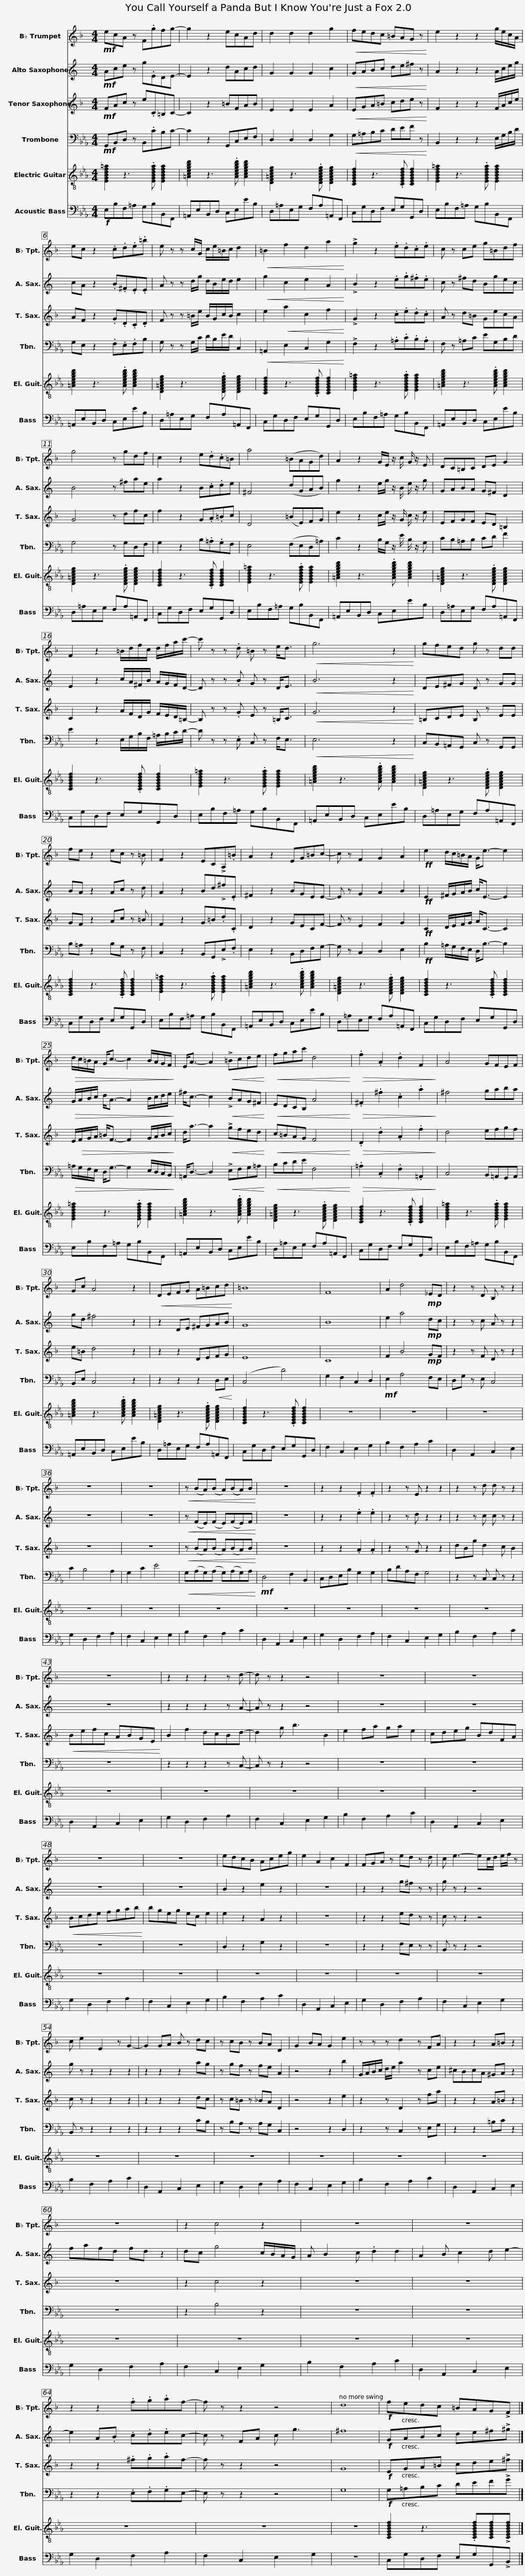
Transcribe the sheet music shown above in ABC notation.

X:1
%%score 1 2 3 4 5 6
L:1/8
M:4/4
I:linebreak $
K:Eb
V:1 treble transpose=-2
V:2 treble transpose=-9
V:3 treble transpose=-14
V:4 bass
V:5 treble-8
V:6 bass transpose=-12
V:1
[K:F]!mf! ecA z F.gfg- | g2 z2 ecAd | d2 d2 d2 g2 |!<(! fedc =BAG z!<)! | e2 z2 z2 g/e/c/A/ |$ %5
 ec z2 .c.d.e.=b | e z z c/G/ c/e/=B/c/ d2 |!<(! =B2 f2 d2 a2!<)! | !>!g2 z2 .e.d.c.e | c z ce g=Bdf |$ %10
 g4 z gdf | c2 z2 e.d.c=B | a4 (=BAGd) | A2 z2 G/E/ z/ c/ G/ z/ E | DC=B,C DE G2 |$ %15
 F2 z2 =B/d/f/c/ d/f/a/c'/- | c' z z .d =B z e<d |!<(! g6 z2!<)! | gfed g z dd | fe z2 ec z =B |$ %20
 F2 z2 EC!>!A,.=B | A2 z2 EG=Bc- | c z F2 G2 A2 |!ff! e2 d/c/=B/A/ G<e- e2 |!>(! d/c/=B/A/ G<c- c2 B/A/G/F/!>)! |$ %25
 E<A- A2!<(! !>!=Bcde!<)! |!<(! fgac' d4!<)! |!>(! .f2 .A2 .d2 F2!>)! | A4 GFEF | Gc A4 z2 |$ %30
!<(! DEFG A=Bcd!<)! | =B8 |[K:F] F8 | A2 d4!mp! _ED | z2 z D B, z z2 | %35
 z8 | z8 |!<(! z (BA)(B A)((BA))B!<)! |$ z8 | z2 z2 .F2 .F2 | %40
 z2 z E z2 z2 | z2 z d d z z2 | z8 | z2 z2 z2 z d- | d z z2 z4 | %45
 z8 |$ z8 | z8 | z8 | edcB Aceg | %50
 e2 A2 c2 F2 | FGA z ed z d | c e3- ec/d/ e/f/ z |$ c e2 E2 z G2- | G2 GA B z dc | %55
 z cB z BA D2 | G2 BA G2 e2 | z z z d2 z FA | z2 z2 A=B z2 | z8 |$ %60
 z2 c4 z2 | z8 | z8 | z2 z2 .f.g.af- | f z z2 z4 | %65
 d8 |!f! fedc =BAG!>!F |] %67
V:2
[K:C]!mf! Ace z g.EDE- | E2 z2 dAcd | G2 G2 G2 c2 |!<(! GABc de^f z!<)! | A2 z2 z2 A/c/e/g/ |$ %5
 cA z2 .B.^F.E.E | A z z d/g/ d/B/e/d/ e2 |!<(! g2 c2 e2 A2!<)! | !>!B2 z2 .e.g.^f.e | c z ^fd Bgec |$ %10
 B4 z ^fae | a2 z2 B.c.de | ^F4 (dGAB) | g2 z2 e/g/ z/ B/ e/ z/ g | GABA G^F D2 |$ %15
 E2 z2 c/A/^F/B/ A/G/F/D/- | D z z .B G z D<E |!<(! B6 z2!<)! | DE^FG D z GG | BA z2 Ac z d |$ %20
 A2 z2 Bd!>!^f.E | ^F2 z2 BGEE- | E z G2 A2 B2 |!ff! E2 ^F/G/A/B/ c<E- E2 |!>(! G/A/B/c/ d<A- A2 B/c/d/e/!>)! |$ %25
 ^f<c- c2!<(! !>!BAG^F!<)! |!<(! EDCB, A4!<)! |!>(! .^F2 .^f2 .c2 .a2!>)! | ^f4 gaba | gd ^f4 z2 |$ %30
 z2 DE ^FGAB | G8 |[K:C] B8 | e2 a4!mp! dc | z2 z c A z z2 | %35
 z8 | z8 |!<(! z (FE)(F E)(FE)F!<)! |$ z8 | z2 z2 .e2 .e2 | %40
 z2 z d z2 z2 | z2 z c c z z2 | z8 | z2 z2 z2 z A- | A z z2 z4 | %45
 z8 |$ z8 | z8 | z8 | B2 z2 e2 z2 | %50
 z8 | z2 z2 g^f z z | g z z2 z4 |$ g z z2 z2 z2 | z2 z2 z2 ag | %55
 z gf z fe A2 | z4 z2 b2 | G/A/B/c/ d/e/ a2 z ce | ^cBcA ^GA z2 | fafd fd z2 |$ %60
 dc g4 c/B/A/G/ | A B2 c .d2 d2 | A2 B c2 d e2- | e2 A.B .c.d.ec- | c z FA c g3 | %65
 ^f8 |!f! GABc de^f!>!^g |] %67
V:3
[K:F]!mf! FAc z e.C=B,C- | C2 z2 =BFAB | E2 E2 E2 A2 |!<(! EGA=B cde z!<)! | F2 z2 z2 F/A/c/e/ |$ %5
 AF z2 .G.D.C.D | F z z =B/e/ B/G/c/B/ c2 | e2!<(! a2 c2 f2!<)! | !>!G2 z2 .c.e.d.c | A z d=B GecA |$ %10
 G4 z dfc | f2 z2 G.A.=Bc | D4 (=BE)FG | e2 z2 c/e/ z/ G/ c/ z/ e | EFGF ED =B,2 |$ %15
 C2 z2 A/F/D/G/ F/E/D/=B,/- | B, z z .G E z =B,<C |!<(! G6 z2!<)! | =B,CDE B, z EE | GF z2 Ac z =B |$ %20
 F2 z2 G=B.d.C | D2 z2 GECF- | F z E2 F2 G2 |!ff! C2 D/E/F/G/ A<C- C2 | E/!>(!F/G/A/ =B<F- F2 G/A/B/c/!>)! |$ %25
 d<a- a2!<(! !>!gfed!<)! |!<(! c=BAG F4!<)! |!>(! .D2 .d2 .A2 .f2!>)! | d4 efgf | e=B d4 z2 |$ %30
 z2 z2 DEFG | E8 |[K:F] C8 | F2 B4!mp! GF | z2 z F D z z2 | %35
 z8 | z8 |!<(! z (BA)(B A)(BA)B!<)! |$ z8 | z2 z2 .A2 .A2 | %40
 z2 z G z2 z2 | dBg d2 c B2 |!<(! Befc ABGE!<)! | B2 f2 dcBd- | d2 g b3 B2 | %45
 e2 fa ga e2 |$ cdeg BdFA |!<(! Bcde fgab!<)! | bgeg ec e2 | e2 z2 A2 z2 | %50
 z8 | z2 z2 ed z z | c z z2 z4 |$ c z z2 z2 z2 | z2 z2 z2 dc | %55
 z c=B z _BA D2 | z4 z2 e2 | z2 z D2 z fa | z2 z2 A=B z2 | z8 |$ %60
 z2 c4 z2 | z8 | z8 | z2 z2 .^f.g.af- | f z z2 z4 | %65
 G8 |!f! EGA=B cde!>!^f |] %67
V:4
!mf! G,,B,,D, z B,,.CB,C- | C2 z2 G,,C,E,F, | D,2 D,2 D,2 G,2 |!<(! G,=A,B,C DEF z!<)! | B,,2 z2 z2 E,/G,/B,/D/ |$ %5
 G,E, z2 .F,.E,.F,B, | G, z z G,/C/ D/B,/E/D/ C,2 |!<(! =A,,2 E,2 C,2 G,2!<)! | !>!F,2 z2 .=A,.C.B,.A, | F, z =A,C EG,B,D |$ %10
 G,4 z G,D,F, | G,2 z2 B,.=A,.G,F, | E,4 (F,E,D,=A,) | C2 z2 B,/G,/ z/ E/ B,/ z/ G, | CB,=A,B, CD F2 |$ %15
 E2 z2 E,/G,/B,/F,/ =A,/B,/C/D/- | D z z .E, C, z F,<E, |!<(! E,6 z2!<)! | C,B,,=A,,G,, C, z G,,G,, | B,=A, z2 B,G, z F, |$ %20
 C,2 z2 B,,G,,!>!E,.F, | E,2 z2 B,,D,F,G,- | G, z C,2 D,2 E,2 |!ff! B,2 =A,/G,/F,/E,/ D,<B,- B,2 |!>(! =A,/G,/F,/E,/ D,<G,- G,2 E,/D,/C,/B,,/!>)! |$ %25
 =A,,<D,- D,2!<(! !>!E,F,G,=A,!<)! |!<(! B,CDE F,4!<)! |!>(! .=A,2 .C,2 .F,2 .=A,,2!>)! | C,4 B,,=A,,G,,A,, | B,,E, C,4 z2 |$ %30
 z2 z2 z2!<(! D,E,!<)! | (C,4 D4) |[K:Eb] G,2 F,2 C,2 D,2 |!mf! E,2 A,4 F,E, | D,G, z E, C,4 | %35
 C2 B,4 A,2 | G,2 C2 E4 |!<(! G,(A,G,)(A, G,)(A,G,)A,!<)! |$!mf! D,4 F,2 B,,2 | C,D,E,B, G,2 G,2 | %40
 B,DA,F, G,4 | z2 z C, C, z z2 | z8 | z2 z2 z2 z C,- | C, z z2 z4 | %45
 z8 |$ z8 | z8 | z8 | D,2 z2 G,2 z2 | %50
 z8 | z2 z2 F,E, z z | B,, z z2 z4 |$ B,, z z2 z2 z2 | z2 z2 z2 CB, | %55
 z B,A, z A,G, C,2 | z4 z2 D,2 | z2 z C,2 z E,G, | z2 z2 =B,C z2 | z8 |$ %60
 z2 B,4 z2 | z8 | z8 | z2 z2 .E,.F,.G,E,- | E, z z2 z4 | %65
 G,8 |!f! G,=A,B,C DEF!>!G |] %67
V:5
 [EGBdf=a]2 z3 .[EGBdfa] [EGBdfa]2 | [=Acegbd']2 z3 .[Acegbd'] [Acegbd']2 | [DF=Aceg]2 z3 .[DFAceg] [DFAceg]2 | [CEGBdf]2 z3 .[CEGBdf] [CEGBdf]2 | [EGBdf=a]2 z3 .[EGBdfa] [EGBdfa]2 |$ %5
 [=Acegbd']2 z3 .[Acegbd'] [Acegbd']2 | [DF=Aceg]2 z3 .[DFAceg] [DFAceg]2 | [CEGBdf]2 z3 .[CEGBdf] [CEGBdf]2 | [EGBdf=a]2 z3 .[EGBdfa] [EGBdfa]2 | [=Acegbd']2 z3 .[Acegbd'] [Acegbd']2 |$ %10
 [DF=Aceg]2 z3 .[DFAceg] [DFAceg]2 | [CEGBdf]2 z3 .[CEGBdf] [CEGBdf]2 | [EGBdf=a]2 z3 .[EGBdfa] [EGBdfa]2 | [=Acegbd']2 z3 .[Acegbd'] [Acegbd']2 | [DF=Aceg]2 z3 .[DFAceg] [DFAceg]2 |$ %15
 [CEGBdf]2 z3 .[CEGBdf] [CEGBdf]2 | [EGBdf=a]2 z3 .[EGBdfa] [EGBdfa]2 | [=Acegbd']2 z3 .[Acegbd'] [Acegbd']2 | [DF=Aceg]2 z3 .[DFAceg] [DFAceg]2 | [CEGBdf]2 z3 .[CEGBdf] [CEGBdf]2 |$ %20
 [EGBdf=a]2 z3 .[EGBdfa] [EGBdfa]2 | [=Acegbd']2 z3 .[Acegbd'] [Acegbd']2 | [DF=Aceg]2 z3 .[DFAceg] [DFAceg]2 | [CEGBdf]2 z3 .[CEGBdf] [CEGBdf]2 | [EGBdf=a]2 z3 .[EGBdfa] [EGBdfa]2 |$ %25
 [=Acegbd']2 z3 .[Acegbd'] [Acegbd']2 | [DF=Aceg]2 z3 .[DFAceg] [DFAceg]2 | [CEGBdf]2 z3 .[CEGBdf] [CEGBdf]2 | [EGBdf=a]2 z3 .[EGBdfa] [EGBdfa]2 | [=Acegbd']2 z3 .[Acegbd'] [Acegbd']2 |$ %30
 [DF=Aceg]2 z3 .[DFAceg] [DFAceg]2 | [CEGBdf]2 z3 .[CEGBdf] [CEGBdf]2 |[K:Eb] z8 | z8 | z8 | %35
 z8 | z8 | z8 |$ z8 | z8 | %40
 z8 | z8 | z8 | z8 | z8 | %45
 z8 |$ z8 | z8 | z8 | z8 | %50
 z8 | z8 | z8 |$ z8 | z8 | %55
 z8 | z8 | z8 | z8 | z8 |$ %60
 z8 | z8 | z8 | z8 | z8 | %65
 z8 | [CEGBdf]2 z3 .[CEGBdf][CEGBdf]!>![CEGBdf] |] %67
V:6
!f! E,B,F,=A, G,B,B,,F,, | =A,,E,B,,D, C,E,EB, | D,=A,E,G, F,A,=A,,F,, | C,G,D,F, E,G,G,,D, | E,B,F,=A, G,B,B,,F,, |$ %5
 =A,,E,B,,D, C,E,EB, | D,=A,E,G, F,A,=A,,F,, | C,G,D,F, E,G,G,,D, | E,B,F,=A, G,B,B,,F,, | =A,,E,B,,D, C,E,EB, |$ %10
 D,=A,E,G, F,A,=A,,F,, | C,G,D,F, E,G,G,,D, | E,B,F,=A, G,B,B,,F,, | =A,,E,B,,D, C,E,EB, | D,=A,E,G, F,A,=A,,F,, |$ %15
 C,G,D,F, E,G,G,,D, | E,B,F,=A, G,B,B,,F,, | =A,,E,B,,D, C,E,EB, | D,=A,E,G, F,A,=A,,F,, | C,G,D,F, E,G,G,,D, |$ %20
 E,B,F,=A, G,B,B,,F,, | =A,,E,B,,D, C,E,EB, | D,=A,E,G, F,A,=A,,F,, | C,G,D,F, E,G,G,,D, | E,B,F,=A, G,B,B,,F,, |$ %25
 =A,,E,B,,D, C,E,EB, | D,=A,E,G, F,A,=A,,F,, | C,G,D,F, E,G,G,,D, | E,B,F,=A, G,B,B,,F,, | =A,,E,B,,D, C,E,EB, |$ %30
 D,=A,E,G, F,A,=A,,F,, | C,G,D,F, E,G,G,,D, |[K:Eb] F,2 C,2 E,2 G,2 | B,2 F,2 A,2 C2 | D,2 A,,2 C,2 E,2 | %35
 G,2 D,2 F,2 A,2 | F,2 C,2 E,2 G,2 | B,2 F,2 A,2 C2 |$ D,2 A,,2 C,2 E,2 | G,2 D,2 F,2 A,2 | %40
 F,2 C,2 E,2 G,2 | B,2 F,2 A,2 C2 | D,2 A,,2 C,2 E,2 | G,2 D,2 F,2 A,2 | F,2 C,2 E,2 G,2 | %45
 B,2 F,2 A,2 C2 |$ D,2 A,,2 C,2 E,2 | G,2 D,2 F,2 A,2 | F,2 C,2 E,2 G,2 | B,2 F,2 A,2 C2 | %50
 D,2 A,,2 C,2 E,2 | G,2 D,2 F,2 A,2 | F,2 C,2 E,2 G,2 |$ B,2 F,2 A,2 C2 | D,2 A,,2 C,2 E,2 | %55
 G,2 D,2 F,2 A,2 | F,2 C,2 E,2 G,2 | B,2 F,2 A,2 C2 | D,2 A,,2 C,2 E,2 | G,2 D,2 F,2 A,2 |$ %60
 F,2 C,2 E,2 G,2 | B,2 F,2 A,2 C2 | D,2 A,,2 C,2 E,2 | G,2 D,2 F,2 A,2 | F,2 C,2 E,2 G,2 | %65
 z8 | C,G,D,F, E,G,G,,!>!B,, |] %67
